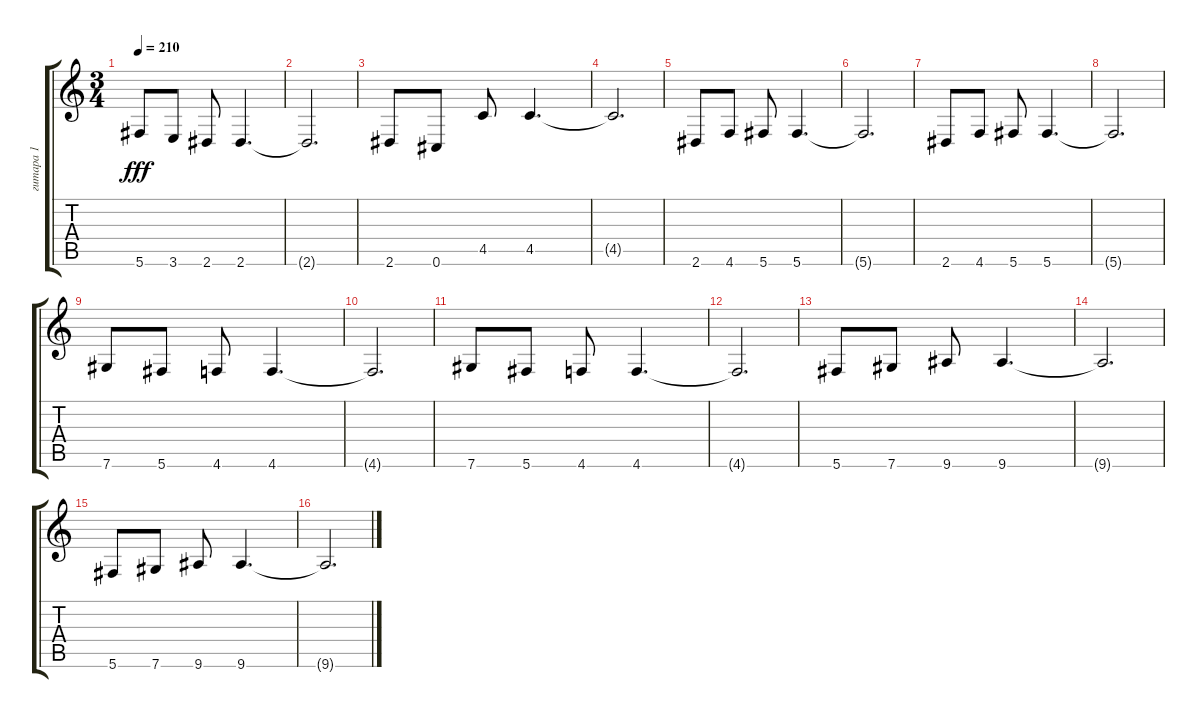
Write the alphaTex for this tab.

\track ("гитара 1" "гитара 1") {instrument distortionguitar}
\staff {score tabs}
\tuning (Eb4 Bb3 Gb3 Db3 Ab2 Db2) {hide}
\ts (3 4)
\tempo 210
\clef g2
\ks c
5.6.8{dy fff} 3.6.8 2.6.8 2.6.4{d} |
2.6{t}.2{d} |
2.6.8 0.6.8 4.5.8 4.5.4{d} |
4.5{t}.2{d} |
2.6.8 4.6.8 5.6.8 5.6.4{d} |
5.6{t}.2{d} |
2.6.8 4.6.8 5.6.8 5.6.4{d} |
5.6{t}.2{d} |
7.6.8 5.6.8 4.6.8 4.6.4{d} |
4.6{t}.2{d} |
7.6.8 5.6.8 4.6.8 4.6.4{d} |
4.6{t}.2{d} |
5.6.8 7.6.8 9.6.8 9.6.4{d} |
9.6{t}.2{d} |
5.6.8 7.6.8 9.6.8 9.6.4{d} |
9.6{t}.2{d}
